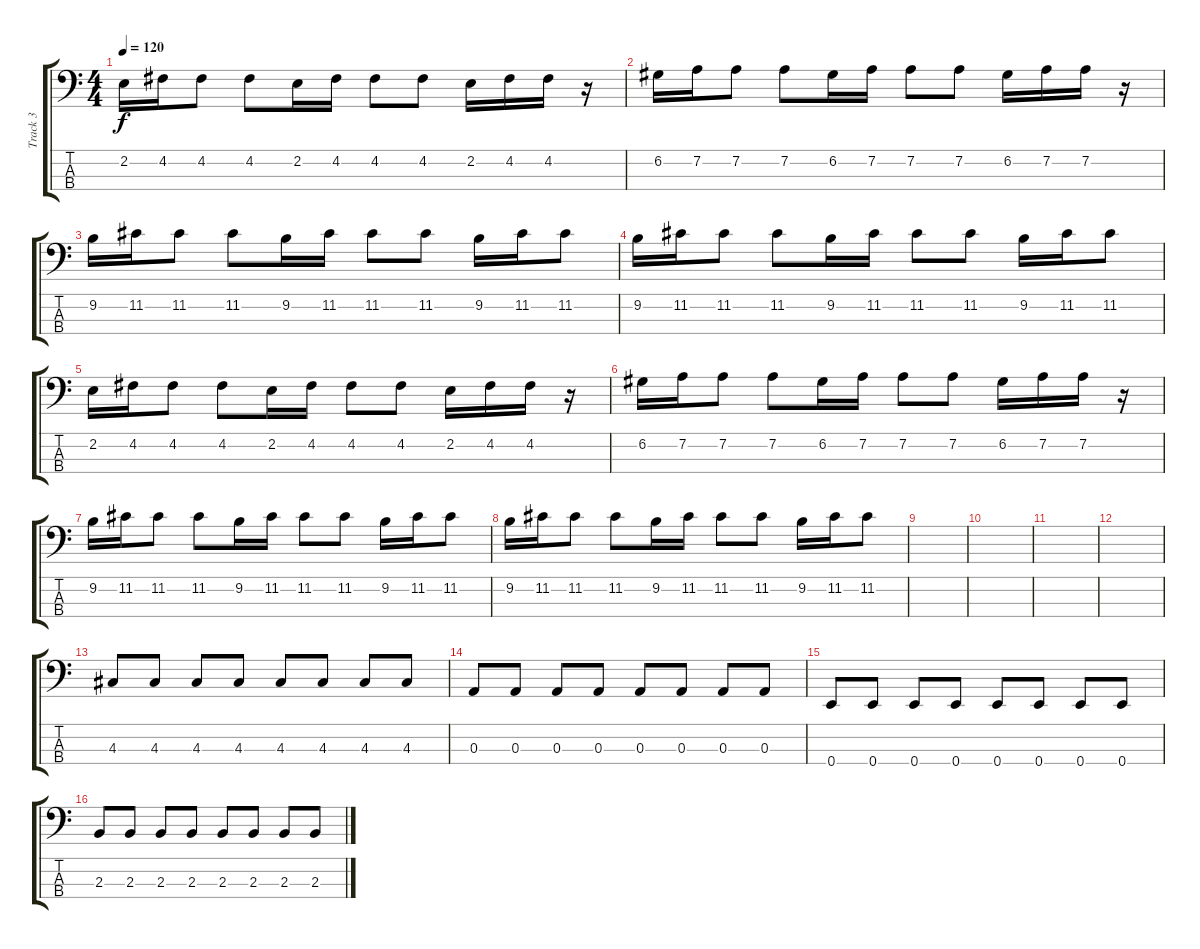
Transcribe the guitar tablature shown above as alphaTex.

\track ("Track 3" "Track 3") {instrument electricbasspick}
\staff {score tabs}
\tuning (G2 D2 A1 E1) {hide}
\ts (4 4)
\tempo 120
\clef f4
\ks c
2.2.16{dy f} 4.2.16 4.2.8 4.2.8 2.2.16 4.2.16 4.2.8 4.2.8 2.2.16 4.2.16 4.2.16 r.16 |
6.2.16 7.2.16 7.2.8 7.2.8 6.2.16 7.2.16 7.2.8 7.2.8 6.2.16 7.2.16 7.2.16 r.16 |
9.2.16 11.2.16 11.2.8 11.2.8 9.2.16 11.2.16 11.2.8 11.2.8 9.2.16 11.2.16 11.2.8 |
9.2.16 11.2.16 11.2.8 11.2.8 9.2.16 11.2.16 11.2.8 11.2.8 9.2.16 11.2.16 11.2.8 |
2.2.16 4.2.16 4.2.8 4.2.8 2.2.16 4.2.16 4.2.8 4.2.8 2.2.16 4.2.16 4.2.16 r.16 |
6.2.16 7.2.16 7.2.8 7.2.8 6.2.16 7.2.16 7.2.8 7.2.8 6.2.16 7.2.16 7.2.16 r.16 |
9.2.16 11.2.16 11.2.8 11.2.8 9.2.16 11.2.16 11.2.8 11.2.8 9.2.16 11.2.16 11.2.8 |
9.2.16 11.2.16 11.2.8 11.2.8 9.2.16 11.2.16 11.2.8 11.2.8 9.2.16 11.2.16 11.2.8 |
|
|
|
|
4.3.8 4.3.8 4.3.8 4.3.8 4.3.8 4.3.8 4.3.8 4.3.8 |
0.3.8 0.3.8 0.3.8 0.3.8 0.3.8 0.3.8 0.3.8 0.3.8 |
0.4.8 0.4.8 0.4.8 0.4.8 0.4.8 0.4.8 0.4.8 0.4.8 |
2.3.8 2.3.8 2.3.8 2.3.8 2.3.8 2.3.8 2.3.8 2.3.8
